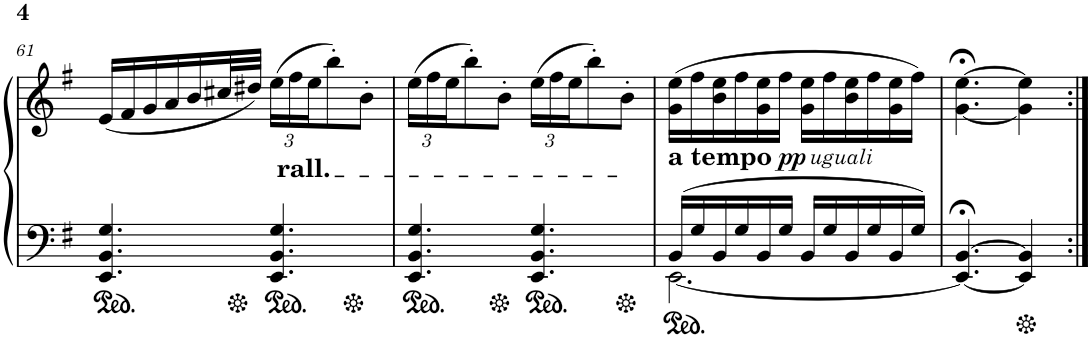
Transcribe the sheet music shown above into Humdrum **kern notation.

**kern	**kern	**dynam
*part1	*part1	*part1
*staff2	*staff1	*staff1/2
*I"Piano	*	*
*I'Piano	*	*
!!LO:PB:g=z
*clefF4	*clefG2	*
*k[f#]	*k[f#]	*
*M6/8	*M6/8	*
=61	=61	=61
4.EE/ 4.BB/ 4.G/	(16e/LL	.
.	16f#/	.
.	16g/	.
.	16a/	.
.	16b/	.
.	32cc#X/L	.
.	32dd#X/JJJ)	.
*	*Xbrackettup	*
!	!LO:TX:b:t=rall.	!
4.EE/ 4.BB/ 4.G/	(24ee\LL	.
.	24ff#\	.
.	24ee\J	.
.	8bb'\)	.
.	8b'\J	.
=62	=62	=62
4.EE/ 4.BB/ 4.G/	(24ee\LL	.
.	24ff#\	.
.	24ee\J	.
.	8bb'\)	.
.	8b'\J	.
4.EE/ 4.BB/ 4.G/	(24ee\LL	.
.	24ff#\	.
.	24ee\J	.
.	8bb'\)	.
.	8b'\J	.
=63	=63	=63
*^	*	*
!	!	!LO:TX:b:B:t=a tempo	!
16BB/LL	[2.EE\	(16g\ 16ee\LL	.
16G/	.	16ff#\	.
16BB/	.	16b\ 16ee\	.
16G/	.	16ff#\	.
16BB/	.	16g\ 16ee\	.
16G/JJ	.	16ff#\JJ	.
!	!	!LO:TX:b:i:t=uguali	!
!	!	!	!LO:DY:b
16BB/LL	.	16g\ 16ee\LL	pp
16G/	.	16ff#\	.
16BB/	.	16b\ 16ee\	.
16G/	.	16ff#\	.
16BB/	.	16g\ 16ee\	.
16G/JJ	.	16ff#\JJ)	.
*v	*v	*	*
=64	=64	=64
4.EE/_;< [>4.BB/;<	[4.g\;< [4.ee\;<	.
4EE/] 4BB/]	4g\] 4ee\]	.
=:|!	=:|!	=:|!
*-	*-	*-
